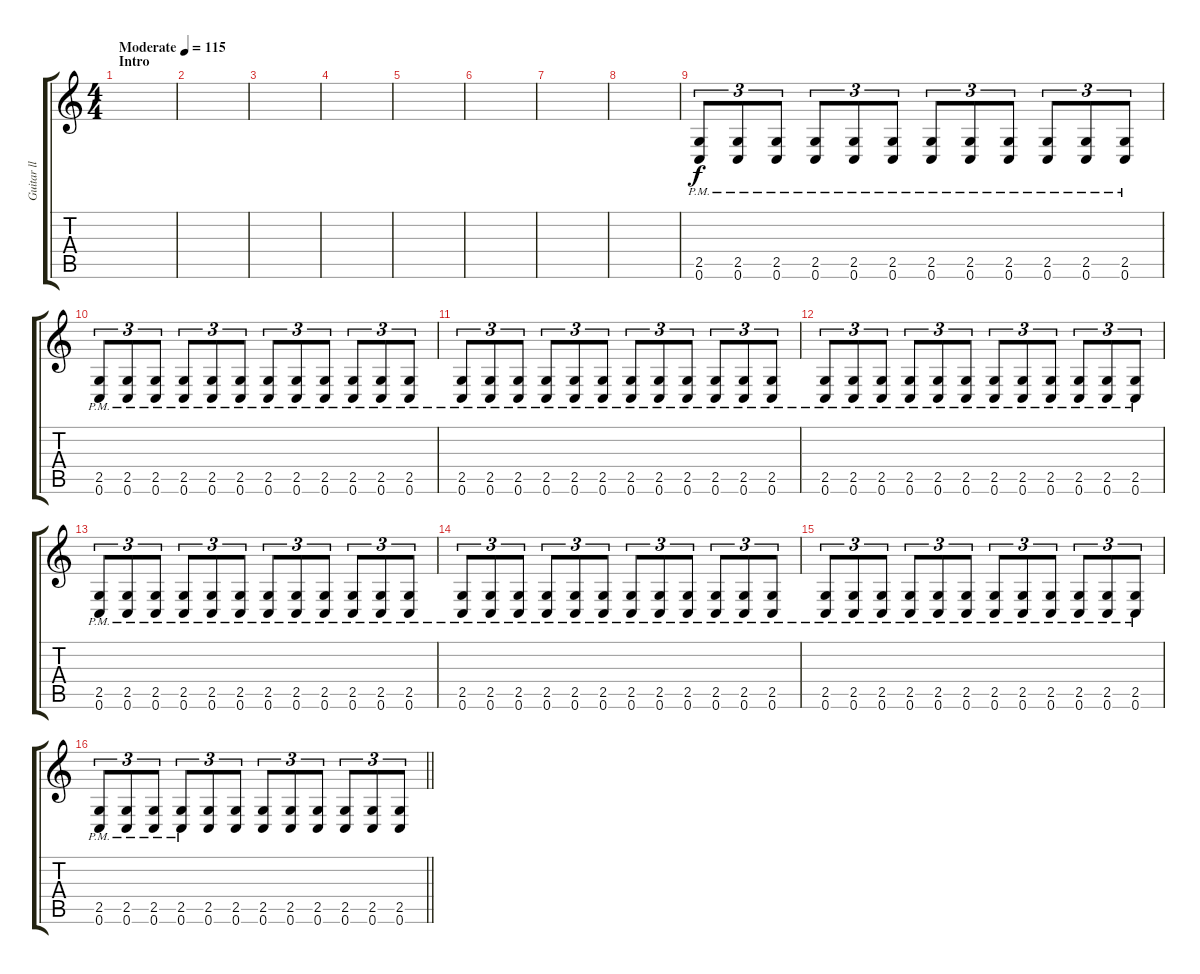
\track ("Guitar ll" "Guitar ll") {instrument distortionguitar}
\staff {score tabs}
\tuning (C4 G3 Eb3 Bb2 F2 C2) {hide}
\ts (4 4)
\section ("" "Intro")
\tempo (115 "Moderate")
\clef g2
\ks c
|
|
|
|
|
|
|
|
(2.5{pm} 0.6{pm}).8{tu (3 2)} (2.5{pm} 0.6{pm}).8{tu (3 2)} (2.5{pm} 0.6{pm}).8{tu (3 2)} (2.5{pm} 0.6{pm}).8{tu (3 2)} (2.5{pm} 0.6{pm}).8{tu (3 2)} (2.5{pm} 0.6{pm}).8{tu (3 2)} (2.5{pm} 0.6{pm}).8{tu (3 2)} (2.5{pm} 0.6{pm}).8{tu (3 2)} (2.5{pm} 0.6{pm}).8{tu (3 2)} (2.5{pm} 0.6{pm}).8{tu (3 2)} (2.5{pm} 0.6{pm}).8{tu (3 2)} (2.5{pm} 0.6{pm}).8{tu (3 2)} |
(2.5{pm} 0.6{pm}).8{tu (3 2)} (2.5{pm} 0.6{pm}).8{tu (3 2)} (2.5{pm} 0.6{pm}).8{tu (3 2)} (2.5{pm} 0.6{pm}).8{tu (3 2)} (2.5{pm} 0.6{pm}).8{tu (3 2)} (2.5{pm} 0.6{pm}).8{tu (3 2)} (2.5{pm} 0.6{pm}).8{tu (3 2)} (2.5{pm} 0.6{pm}).8{tu (3 2)} (2.5{pm} 0.6{pm}).8{tu (3 2)} (2.5{pm} 0.6{pm}).8{tu (3 2)} (2.5{pm} 0.6{pm}).8{tu (3 2)} (2.5{pm} 0.6{pm}).8{tu (3 2)} |
(2.5{pm} 0.6{pm}).8{tu (3 2)} (2.5{pm} 0.6{pm}).8{tu (3 2)} (2.5{pm} 0.6{pm}).8{tu (3 2)} (2.5{pm} 0.6{pm}).8{tu (3 2)} (2.5{pm} 0.6{pm}).8{tu (3 2)} (2.5{pm} 0.6{pm}).8{tu (3 2)} (2.5{pm} 0.6{pm}).8{tu (3 2)} (2.5{pm} 0.6{pm}).8{tu (3 2)} (2.5{pm} 0.6{pm}).8{tu (3 2)} (2.5{pm} 0.6{pm}).8{tu (3 2)} (2.5{pm} 0.6{pm}).8{tu (3 2)} (2.5{pm} 0.6{pm}).8{tu (3 2)} |
(2.5{pm} 0.6{pm}).8{tu (3 2)} (2.5{pm} 0.6{pm}).8{tu (3 2)} (2.5{pm} 0.6{pm}).8{tu (3 2)} (2.5{pm} 0.6{pm}).8{tu (3 2)} (2.5{pm} 0.6{pm}).8{tu (3 2)} (2.5{pm} 0.6{pm}).8{tu (3 2)} (2.5{pm} 0.6{pm}).8{tu (3 2)} (2.5{pm} 0.6{pm}).8{tu (3 2)} (2.5{pm} 0.6{pm}).8{tu (3 2)} (2.5{pm} 0.6{pm}).8{tu (3 2)} (2.5{pm} 0.6{pm}).8{tu (3 2)} (2.5{pm} 0.6{pm}).8{tu (3 2)} |
(2.5{pm} 0.6{pm}).8{tu (3 2)} (2.5{pm} 0.6{pm}).8{tu (3 2)} (2.5{pm} 0.6{pm}).8{tu (3 2)} (2.5{pm} 0.6{pm}).8{tu (3 2)} (2.5{pm} 0.6{pm}).8{tu (3 2)} (2.5{pm} 0.6{pm}).8{tu (3 2)} (2.5{pm} 0.6{pm}).8{tu (3 2)} (2.5{pm} 0.6{pm}).8{tu (3 2)} (2.5{pm} 0.6{pm}).8{tu (3 2)} (2.5{pm} 0.6{pm}).8{tu (3 2)} (2.5{pm} 0.6{pm}).8{tu (3 2)} (2.5{pm} 0.6{pm}).8{tu (3 2)} |
(2.5{pm} 0.6{pm}).8{tu (3 2)} (2.5{pm} 0.6{pm}).8{tu (3 2)} (2.5{pm} 0.6{pm}).8{tu (3 2)} (2.5{pm} 0.6{pm}).8{tu (3 2)} (2.5{pm} 0.6{pm}).8{tu (3 2)} (2.5{pm} 0.6{pm}).8{tu (3 2)} (2.5{pm} 0.6{pm}).8{tu (3 2)} (2.5{pm} 0.6{pm}).8{tu (3 2)} (2.5{pm} 0.6{pm}).8{tu (3 2)} (2.5{pm} 0.6{pm}).8{tu (3 2)} (2.5{pm} 0.6{pm}).8{tu (3 2)} (2.5{pm} 0.6{pm}).8{tu (3 2)} |
(2.5{pm} 0.6{pm}).8{tu (3 2)} (2.5{pm} 0.6{pm}).8{tu (3 2)} (2.5{pm} 0.6{pm}).8{tu (3 2)} (2.5{pm} 0.6{pm}).8{tu (3 2)} (2.5{pm} 0.6{pm}).8{tu (3 2)} (2.5{pm} 0.6{pm}).8{tu (3 2)} (2.5{pm} 0.6{pm}).8{tu (3 2)} (2.5{pm} 0.6{pm}).8{tu (3 2)} (2.5{pm} 0.6{pm}).8{tu (3 2)} (2.5{pm} 0.6{pm}).8{tu (3 2)} (2.5{pm} 0.6{pm}).8{tu (3 2)} (2.5{pm} 0.6{pm}).8{tu (3 2)} |
\barLineRight lightlight
(2.5{pm} 0.6{pm}).8{tu (3 2)} (2.5{pm} 0.6{pm}).8{tu (3 2)} (2.5{pm} 0.6{pm}).8{tu (3 2)} (2.5{pm} 0.6{pm}).8{tu (3 2)} (2.5 0.6).8{tu (3 2)} (2.5 0.6).8{tu (3 2)} (2.5 0.6).8{tu (3 2)} (2.5 0.6).8{tu (3 2)} (2.5 0.6).8{tu (3 2)} (2.5 0.6).8{tu (3 2)} (2.5 0.6).8{tu (3 2)} (2.5 0.6).8{tu (3 2)}
